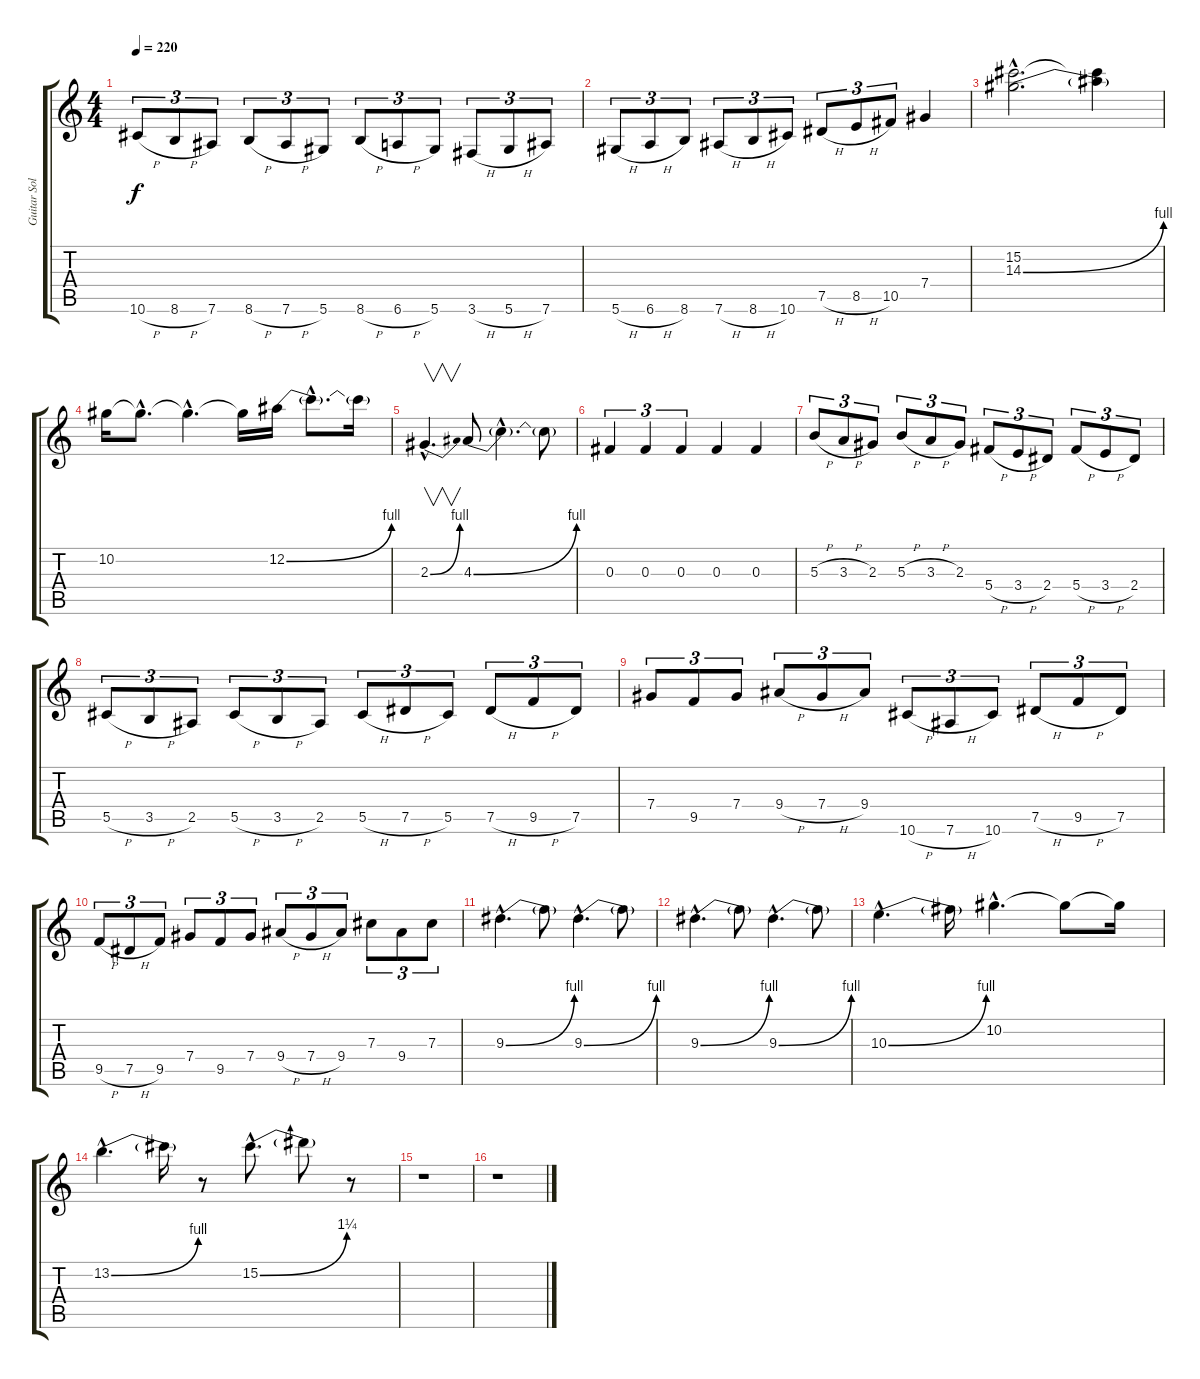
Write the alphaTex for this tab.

\track ("Guitar Solo" "Guitar Sol") {instrument distortionguitar}
\staff {score tabs}
\tuning (Eb4 Bb3 Gb3 Db3 Ab2 Eb2) {hide}
\ts (4 4)
\tempo 220
\clef g2
\ks c
10.6{h}.8{tu (3 2) dy f} 8.6{h}.8{tu (3 2)} 7.6.8{tu (3 2)} 8.6{h}.8{tu (3 2)} 7.6{h}.8{tu (3 2)} 5.6.8{tu (3 2)} 8.6{h}.8{tu (3 2)} 6.6{h}.8{tu (3 2)} 5.6.8{tu (3 2)} 3.6{h}.8{tu (3 2)} 5.6{h}.8{tu (3 2)} 7.6.8{tu (3 2)} |
5.6{h}.8{tu (3 2)} 6.6{h}.8{tu (3 2)} 8.6.8{tu (3 2)} 7.6{h}.8{tu (3 2)} 8.6{h}.8{tu (3 2)} 10.6.8{tu (3 2)} 7.5{h}.8{tu (3 2)} 8.5{h}.8{tu (3 2)} 10.5.8{tu (3 2)} 7.4.4 |
(15.2{hac} 14.3{be (bend 0 0 60 4) hac}).2{d} (15.2{t} 14.3{t}).4 |
10.2.16 10.2{hac t}.8{d} 10.2{hac t}.4{d} 10.2{t}.16 12.2{be (bend 0 0 60 4)}.16 12.2{hac t}.8{d} 12.2{t}.16 |
2.3{be (bend 0 0 60 4) hac}.4{v d} 4.3{be (bend 0 0 60 4)}.8 4.3{hac t}.4{d} 4.3{t}.8 |
0.3.4{tu (3 2)} 0.3.4{tu (3 2)} 0.3.4{tu (3 2)} 0.3.4 0.3.4 |
5.3{h}.8{tu (3 2)} 3.3{h}.8{tu (3 2)} 2.3.8{tu (3 2)} 5.3{h}.8{tu (3 2)} 3.3{h}.8{tu (3 2)} 2.3.8{tu (3 2)} 5.4{h}.8{tu (3 2)} 3.4{h}.8{tu (3 2)} 2.4.8{tu (3 2)} 5.4{h}.8{tu (3 2)} 3.4{h}.8{tu (3 2)} 2.4.8{tu (3 2)} |
5.5{h}.8{tu (3 2)} 3.5{h}.8{tu (3 2)} 2.5.8{tu (3 2)} 5.5{h}.8{tu (3 2)} 3.5{h}.8{tu (3 2)} 2.5.8{tu (3 2)} 5.5{h}.8{tu (3 2)} 7.5{h}.8{tu (3 2)} 5.5.8{tu (3 2)} 7.5{h}.8{tu (3 2)} 9.5{h}.8{tu (3 2)} 7.5.8{tu (3 2)} |
7.4.8{tu (3 2)} 9.5.8{tu (3 2)} 7.4.8{tu (3 2)} 9.4{h}.8{tu (3 2)} 7.4{h}.8{tu (3 2)} 9.4.8{tu (3 2)} 10.6{h}.8{tu (3 2)} 7.6{h}.8{tu (3 2)} 10.6.8{tu (3 2)} 7.5{h}.8{tu (3 2)} 9.5{h}.8{tu (3 2)} 7.5.8{tu (3 2)} |
9.5{h}.8{tu (3 2)} 7.5{h}.8{tu (3 2)} 9.5.8{tu (3 2)} 7.4.8{tu (3 2)} 9.5.8{tu (3 2)} 7.4.8{tu (3 2)} 9.4{h}.8{tu (3 2)} 7.4{h}.8{tu (3 2)} 9.4.8{tu (3 2)} 7.3.8{tu (3 2)} 9.4.8{tu (3 2)} 7.3.8{tu (3 2)} |
9.3{be (bend 0 0 60 4) hac}.4{d} 9.3{t}.8 9.3{be (bend 0 0 60 4) hac}.4{d} 9.3{t}.8 |
9.3{be (bend 0 0 60 4) hac}.4{d} 9.3{t}.8 9.3{be (bend 0 0 60 4) hac}.4{d} 9.3{t}.8 |
10.3{be (bend 0 0 60 4) hac}.4{d} 10.3{t}.16 10.2{hac}.4{d} 10.2{t}.8 10.2{t}.16 |
13.2{be (bend 0 0 60 4) hac}.4{d} 13.2{t}.16 r.8 15.2{be (bend 0 0 60 5) hac}.8{d} 15.2{t}.8 r.8 |
r.1 |
r.1
